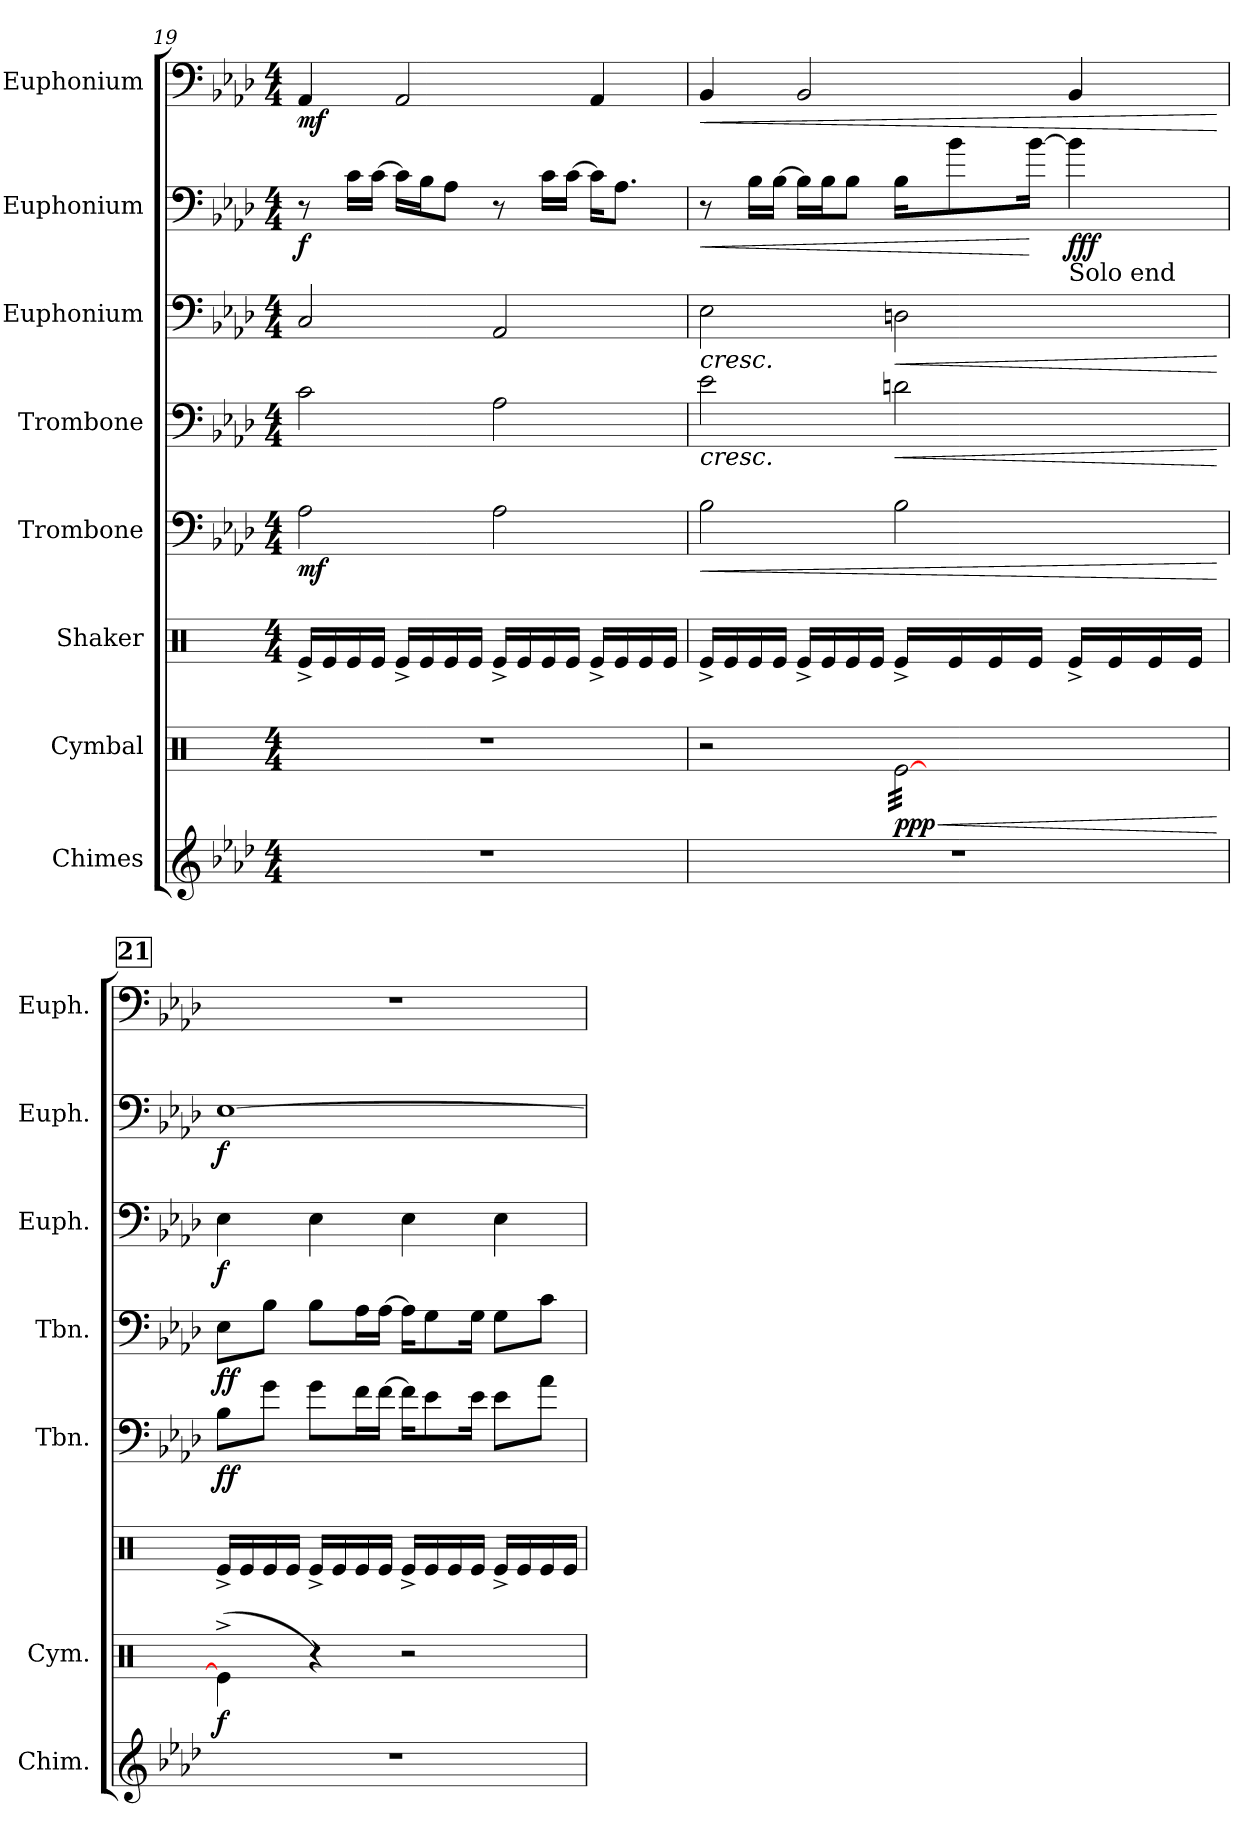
**kern	**kern	**dynam	**kern	**kern	**dynam	**kern	**dynam	**kern	**dynam	**kern	**dynam	**kern	**dynam
*part8	*part7	*part7	*part6	*part5	*part5	*part4	*part4	*part3	*part3	*part2	*part2	*part1	*part1
*staff8	*staff7	*staff7	*staff6	*staff5	*staff5	*staff4	*staff4	*staff3	*staff3	*staff2	*staff2	*staff1	*staff1
*I"Chimes	*I"Cymbal	*	*I"Shaker	*I"Trombone	*	*I"Trombone	*	*I"Euphonium	*	*I"Euphonium	*	*I"Euphonium	*
*I'Chim.	*I'Cym.	*	*	*I'Tbn.	*	*I'Tbn.	*	*I'Euph.	*	*I'Euph.	*	*I'Euph.	*
*clefG2	*clefX	*	*clefX	*clefF4	*	*clefF4	*	*clefF4	*	*clefF4	*	*clefF4	*
*k[b-e-a-d-]	*k[]	*	*k[]	*k[b-e-a-d-]	*	*k[b-e-a-d-]	*	*k[b-e-a-d-]	*	*k[b-e-a-d-]	*	*k[b-e-a-d-]	*
*M4/4	*M4/4	*	*M4/4	*M4/4	*	*M4/4	*	*M4/4	*	*M4/4	*	*M4/4	*
=19	=19	=19	=19	=19	=19	=19	=19	=19	=19	=19	=19	=19	=19
!	!	!	!	!	!LO:DY:b	!	!LO:DY:b	!	!	!	!	!	!
!	!	!	!	!	!	!	!LO:DY:n=1:b	!	!LO:DY:b	!	!	!	!
!	!	!	!	!	!	!	!	!	!LO:DY:n=1:b	!	!LO:DY:b	!	!LO:DY:b
1r	1r	.	16Re^/LL	2A-\	mf	2c\	mf mf	2C/	mf mf	8r	f	4AA-/	mf
.	.	.	16Re/	.	.	.	.	.	.	.	.	.	.
.	.	.	16Re/	.	.	.	.	.	.	16c\LL	.	.	.
.	.	.	16Re/JJ	.	.	.	.	.	.	[16c\JJ	.	.	.
.	.	.	16Re^/LL	.	.	.	.	.	.	16c\LL]	.	2AA-/	.
.	.	.	16Re/	.	.	.	.	.	.	16B-\J	.	.	.
.	.	.	16Re/	.	.	.	.	.	.	8A-\J	.	.	.
.	.	.	16Re/JJ	.	.	.	.	.	.	.	.	.	.
.	.	.	16Re^/LL	2A-\	.	2A-\	.	2AA-/	.	8r	.	.	.
.	.	.	16Re/	.	.	.	.	.	.	.	.	.	.
.	.	.	16Re/	.	.	.	.	.	.	16c\LL	.	.	.
.	.	.	16Re/JJ	.	.	.	.	.	.	[16c\JJ	.	.	.
.	.	.	16Re^/LL	.	.	.	.	.	.	16c\KL]	.	4AA-/	.
.	.	.	16Re/	.	.	.	.	.	.	8.A-\J	.	.	.
.	.	.	16Re/	.	.	.	.	.	.	.	.	.	.
.	.	.	16Re/JJ	.	.	.	.	.	.	.	.	.	.
!!LO:PB:g=z
=20	=20	=20	=20	=20	=20	=20	=20	=20	=20	=20	=20	=20	=20
*	*^	*	*	*	*	*	*	*	*	*	*	*	*
!	!	!	!	!	!	!LO:HP:b	!	!LO:HP:b	!	!LO:HP:b	!	!LO:HP:b	!	!LO:HP:b
1r	2r	2ryy	.	16Re^/LL	2B-\	<	2e-\	<	2E-\	<	8r	<	4BB-/	<
.	.	.	.	16Re/	.	.	.	.	.	.	.	.	.	.
.	.	.	.	16Re/	.	.	.	.	.	.	16B-\LL	.	.	.
.	.	.	.	16Re/JJ	.	.	.	.	.	.	[16B-\JJ	.	.	.
.	.	.	.	16Re^/LL	.	.	.	.	.	.	16B-\LL]	.	2BB-/	.
.	.	.	.	16Re/	.	.	.	.	.	.	16B-\J	.	.	.
.	.	.	.	16Re/	.	.	.	.	.	.	8B-\J	.	.	.
.	.	.	.	16Re/JJ	.	.	.	.	.	.	.	.	.	.
!	!	!	!LO:HP:b	!	!	!	!	!LO:HP:b	!	!LO:HP:b	!	!	!	!
!	!	!	!LO:DY:n=1:b	!	!	!	!	!	!	!LO:HP:n=1:b	!	!	!	!
*	*tremolo	*	*	*	*	*	*	*	*	*	*	*	*	*
.	[32Re\LLL	32Re\LLLyy	< ppp	16Re^/LL	2B-\	.	2dn\	<	2Dn\	< <	16B-\KL	.	.	.
.	32Re\	32Re\yy	.	.	.	.	.	.	.	.	.	.	.	.
.	32Re\	32Re\yy	.	16Re/	.	.	.	.	.	.	8b-\	.	.	.
.	32Re\	32Re\yy	.	.	.	.	.	.	.	.	.	.	.	.
.	32Re\	32Re\yy	.	16Re/	.	.	.	.	.	.	.	.	.	.
.	32Re\	32Re\yy	.	.	.	.	.	.	.	.	.	.	.	.
.	32Re\	32Re\yy	.	16Re/JJ	.	.	.	.	.	.	[16b-\Jk	[	.	.
.	32Re\	32Re\JJJyy	.	.	.	.	.	.	.	.	.	.	.	.
!	!	!	!	!	!	!	!	!	!	!	!LO:TX:b:t=Solo end	!	!	!
!	!	!	!	!	!	!	!	!	!	!	!	!LO:DY:b	!	!
.	32Re\	32Re\LLLyy	.	16Re^/LL	.	.	.	.	.	.	4b-\]	fff	4BB-/	.
.	32Re\	32Re\yy	.	.	.	.	.	.	.	.	.	.	.	.
.	32Re\	32Re\yy	.	16Re/	.	.	.	.	.	.	.	.	.	.
.	32Re\	32Re\yy	.	.	.	.	.	.	.	.	.	.	.	.
.	32Re\	32Re\yy	.	16Re/	.	.	.	.	.	.	.	.	.	.
.	32Re\	32Re\yy	.	.	.	.	.	.	.	.	.	.	.	.
.	32Re\	32Re\yy	.	16Re/JJ	.	.	.	.	.	.	.	.	.	.
.	32Re\JJJ	32Re\JJJyy	.	.	.	.	.	.	.	.	.	.	.	.
*	*Xtremolo	*	*	*	*	*	*	*	*	*	*	*	*	*
*	*v	*v	*	*	*	*	*	*	*	*	*	*	*	*
.	.	[	.	.	[	.	[ [	.	[ [	.	.	.	[
!!LO:REH:place=s1:a:B:fs=14:t=21
=21	=21	=21	=21	=21	=21	=21	=21	=21	=21	=21	=21	=21	=21
!	!	!LO:DY:b	!	!	!LO:DY:b	!	!LO:DY:b	!	!LO:DY:b	!	!LO:DY:b	!	!
1r	(>4Re^\]	f	16Re^/LL	8B-\L	ff	8E-\L	ff	4E-\	f	[1E-	f	1r	.
.	.	.	16Re/	.	.	.	.	.	.	.	.	.	.
.	.	.	16Re/	8g\J	.	8B-\J	.	.	.	.	.	.	.
.	.	.	16Re/JJ	.	.	.	.	.	.	.	.	.	.
.	4r)	.	16Re^/LL	8g\L	.	8B-\L	.	4E-\	[	.	.	.	.
.	.	.	16Re/	.	.	.	.	.	.	.	.	.	.
.	.	.	16Re/	16f\L	.	16A-\L	.	.	.	.	.	.	.
.	.	.	16Re/JJ	[16f\JJ	.	[16A-\JJ	.	.	.	.	.	.	.
.	2r	.	16Re^/LL	16f\KL]	.	16A-\KL]	.	4E-\	.	.	.	.	.
.	.	.	16Re/	8e-\	.	8G\	.	.	.	.	.	.	.
.	.	.	16Re/	.	.	.	.	.	.	.	.	.	.
.	.	.	16Re/JJ	16e-\Jk	.	16G\Jk	.	.	.	.	.	.	.
.	.	.	16Re^/LL	8e-\L	.	8G\L	.	4E-\	.	.	.	.	.
.	.	.	16Re/	.	.	.	.	.	.	.	.	.	.
.	.	.	16Re/	8a-\J	.	8c\J	.	.	.	.	.	.	.
.	.	.	16Re/JJ	.	.	.	.	.	.	.	.	.	.
=	=	=	=	=	=	=	=	=	=	=	=	=	=
*-	*-	*-	*-	*-	*-	*-	*-	*-	*-	*-	*-	*-	*-
